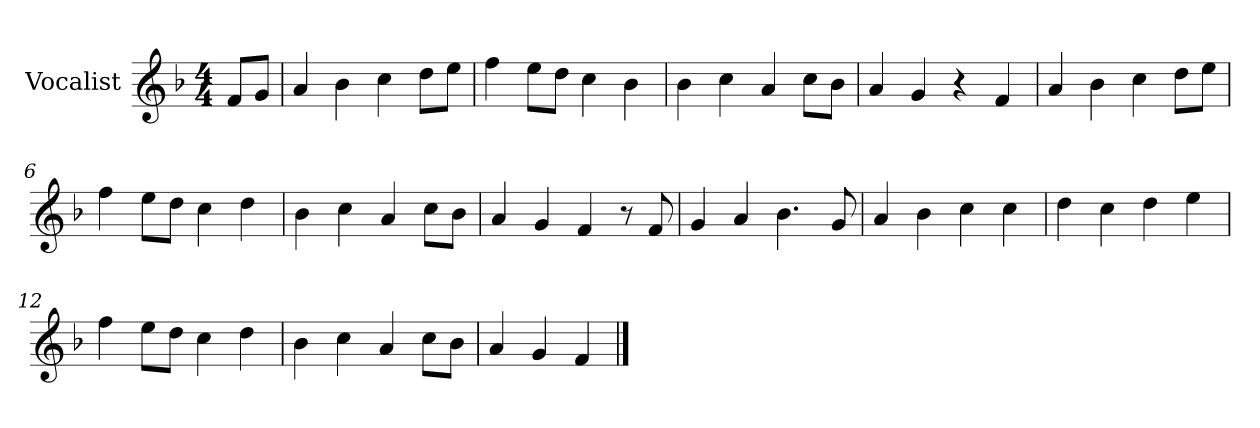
**kern
*part1
*staff1
*I"Vocalist
*k[b-]
*F:
*M4/4
=
8fL
8gJ
=1
4a
4b-
4cc
8ddL
8eeJ
=2
4ff
8eeL
8ddJ
4cc
4b-
=3
4b-
4cc
4a
8ccL
8b-J
=4
4a
4g
4r
4f
=5
4a
4b-
4cc
8ddL
8eeJ
=6
4ff
8eeL
8ddJ
4cc
4dd
=7
4b-
4cc
4a
8ccL
8b-J
=8
4a
4g
4f
8r
8f
=9
4g
4a
4.b-
8g
=10
4a
4b-
4cc
4cc
=11
4dd
4cc
4dd
4ee
=12
4ff
8eeL
8ddJ
4cc
4dd
=13
4b-
4cc
4a
8ccL
8b-J
=14
4a
4g
4f
==
*-
